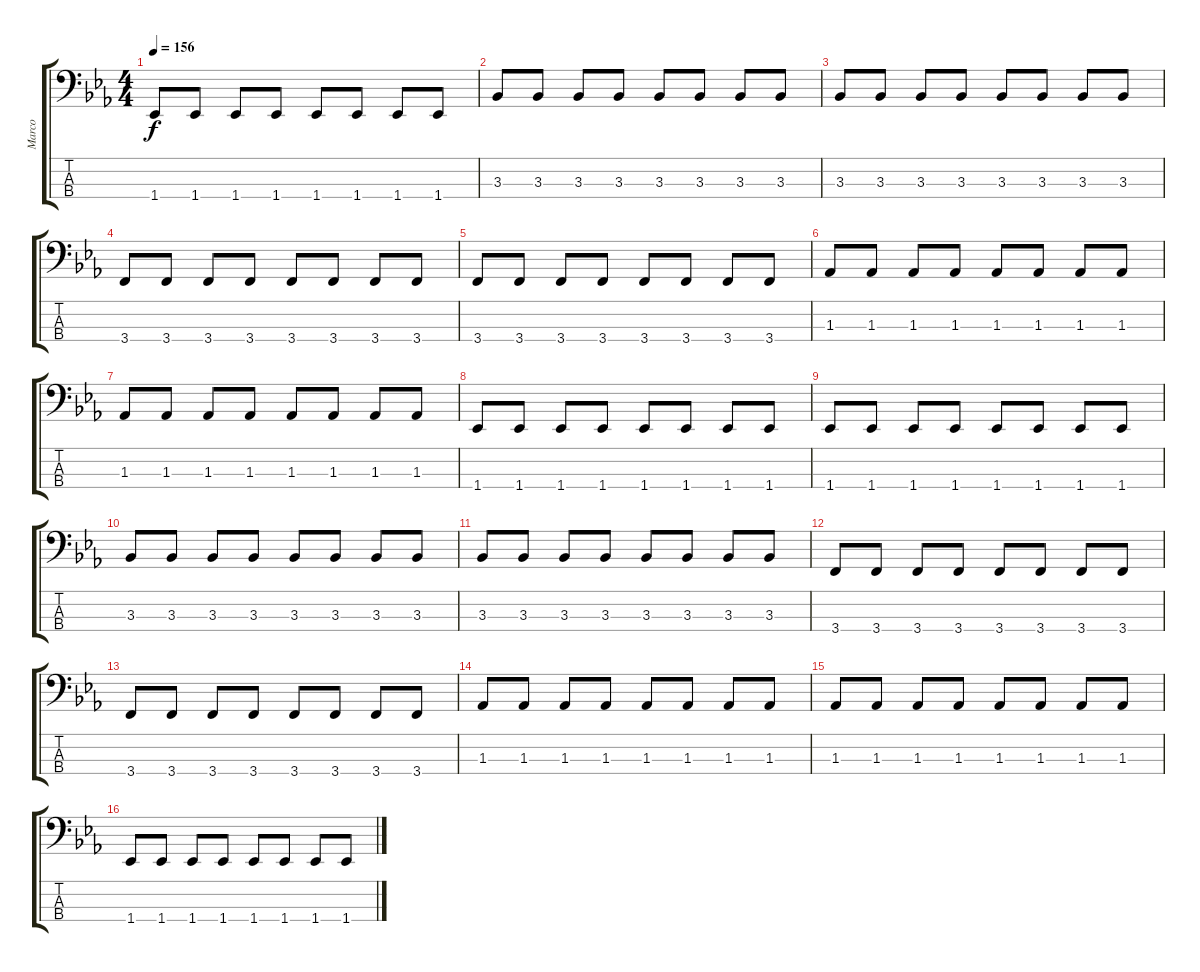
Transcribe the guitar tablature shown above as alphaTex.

\track ("Marco" "Marco") {instrument electricbasspick}
\staff {score tabs}
\tuning (F2 C2 G1 D1) {hide}
\ts (4 4)
\tempo 156
\clef f4
\ks cminor
1.4.8{dy f} 1.4.8 1.4.8 1.4.8 1.4.8 1.4.8 1.4.8 1.4.8 |
3.3.8 3.3.8 3.3.8 3.3.8 3.3.8 3.3.8 3.3.8 3.3.8 |
3.3.8 3.3.8 3.3.8 3.3.8 3.3.8 3.3.8 3.3.8 3.3.8 |
3.4.8 3.4.8 3.4.8 3.4.8 3.4.8 3.4.8 3.4.8 3.4.8 |
3.4.8 3.4.8 3.4.8 3.4.8 3.4.8 3.4.8 3.4.8 3.4.8 |
1.3.8 1.3.8 1.3.8 1.3.8 1.3.8 1.3.8 1.3.8 1.3.8 |
1.3.8 1.3.8 1.3.8 1.3.8 1.3.8 1.3.8 1.3.8 1.3.8 |
1.4.8 1.4.8 1.4.8 1.4.8 1.4.8 1.4.8 1.4.8 1.4.8 |
1.4.8 1.4.8 1.4.8 1.4.8 1.4.8 1.4.8 1.4.8 1.4.8 |
3.3.8 3.3.8 3.3.8 3.3.8 3.3.8 3.3.8 3.3.8 3.3.8 |
3.3.8 3.3.8 3.3.8 3.3.8 3.3.8 3.3.8 3.3.8 3.3.8 |
3.4.8 3.4.8 3.4.8 3.4.8 3.4.8 3.4.8 3.4.8 3.4.8 |
3.4.8 3.4.8 3.4.8 3.4.8 3.4.8 3.4.8 3.4.8 3.4.8 |
1.3.8 1.3.8 1.3.8 1.3.8 1.3.8 1.3.8 1.3.8 1.3.8 |
1.3.8 1.3.8 1.3.8 1.3.8 1.3.8 1.3.8 1.3.8 1.3.8 |
1.4.8 1.4.8 1.4.8 1.4.8 1.4.8 1.4.8 1.4.8 1.4.8
